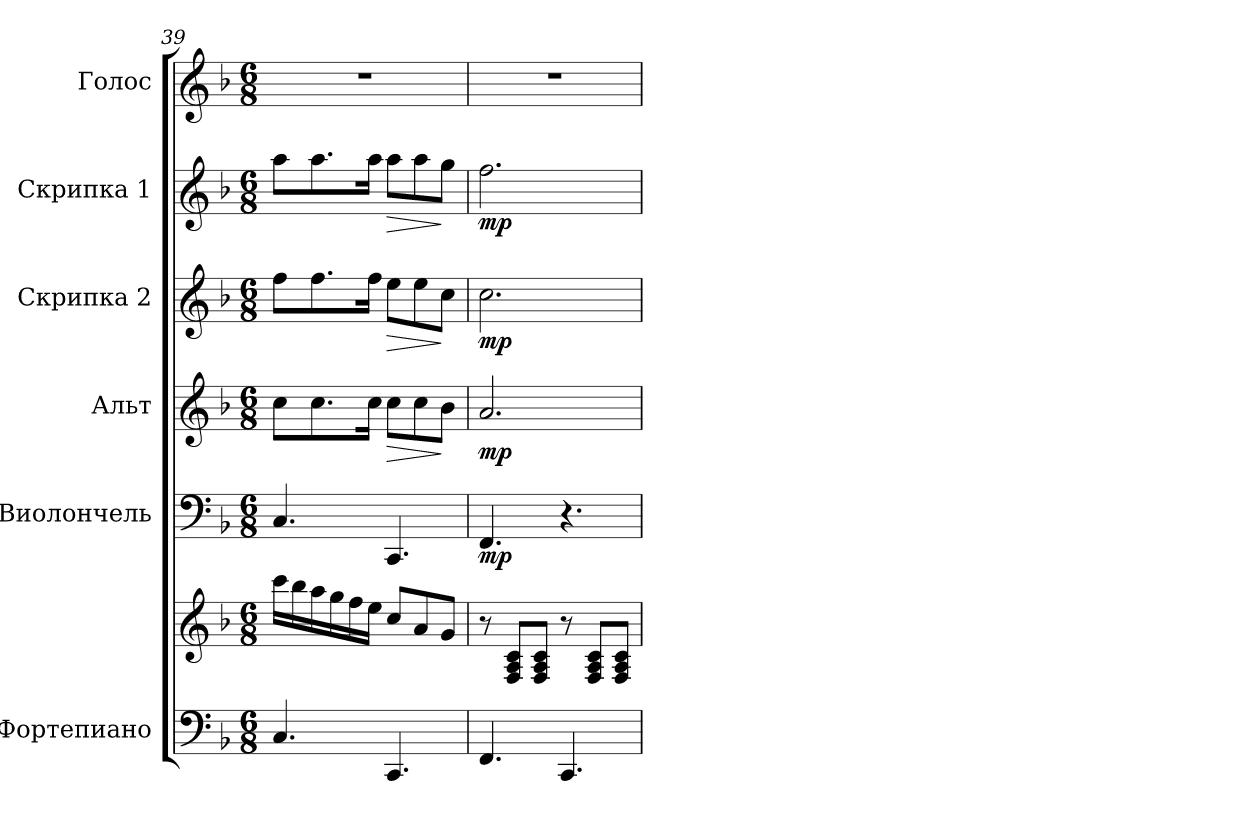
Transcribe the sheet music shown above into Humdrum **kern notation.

**kern	**kern	**kern	**dynam	**kern	**dynam	**kern	**dynam	**kern	**dynam	**kern
*part6	*part6	*part5	*part5	*part4	*part4	*part3	*part3	*part2	*part2	*part1
*staff7	*staff6	*staff5	*staff5	*staff4	*staff4	*staff3	*staff3	*staff2	*staff2	*staff1
*I"Фортепиано	*	*I"Виолончель	*	*I"Альт	*	*I"Скрипка 2	*	*I"Скрипка 1	*	*I"Голос
*clefF4	*clefG2	*clefF4	*	*clefG2	*	*clefG2	*	*clefG2	*	*clefG2
*k[b-]	*k[b-]	*k[b-]	*	*k[b-]	*	*k[b-]	*	*k[b-]	*	*k[b-]
*F:	*F:	*F:	*	*F:	*	*F:	*	*F:	*	*F:
*M6/8	*M6/8	*M6/8	*	*M6/8	*	*M6/8	*	*M6/8	*	*M6/8
=39	=39	=39	=39	=39	=39	=39	=39	=39	=39	=39
!	!	!	!	!	!	!	!	!	!	!LO:N:vis=1
4.Ci/	16ccci\LL	4.Ci/	.	8cci\L	.	8ffi\L	.	8aai\L	.	2.r
.	16bb-i\	.	.	.	.	.	.	.	.	.
.	16aai\	.	.	8.cci\	.	8.ffi\	.	8.aai\	.	.
.	16ggi\	.	.	.	.	.	.	.	.	.
.	16ffi\	.	.	.	.	.	.	.	.	.
.	16eei\JJ	.	.	16cci\Jk	.	16ffi\Jk	.	16aai\Jk	.	.
!	!	!	!	!	!LO:HP:b	!	!LO:HP:b	!	!LO:HP:b	!
4.CCi/	8cci/L	4.CCi/	.	8cci\L	>	8eei\L	>	8aai\L	>	.
.	8ai/	.	.	8cci\	.	8eei\	.	8aai\	.	.
.	8gi/J	.	.	8b-i\J	]	8cci\J	]	8ggi\J	]	.
=40	=40	=40	=40	=40	=40	=40	=40	=40	=40	=40
!	!	!	!	!	!	!	!	!	!	!LO:N:vis=1
4.FFi/	8r	4.FFi/	mp	2.ai/	mp	2.cci\	mp	2.ffi\	mp	2.r
.	8Fi/ 8Ai 8ciL	.	.	.	.	.	.	.	.	.
.	8Fi/ 8Ai 8ciJ	.	.	.	.	.	.	.	.	.
4.CCi/	8r	4.r	.	.	.	.	.	.	.	.
.	8Fi/ 8Ai 8ciL	.	.	.	.	.	.	.	.	.
.	8Fi/ 8Ai 8ciJ	.	.	.	.	.	.	.	.	.
=	=	=	=	=	=	=	=	=	=	=
*-	*-	*-	*-	*-	*-	*-	*-	*-	*-	*-
